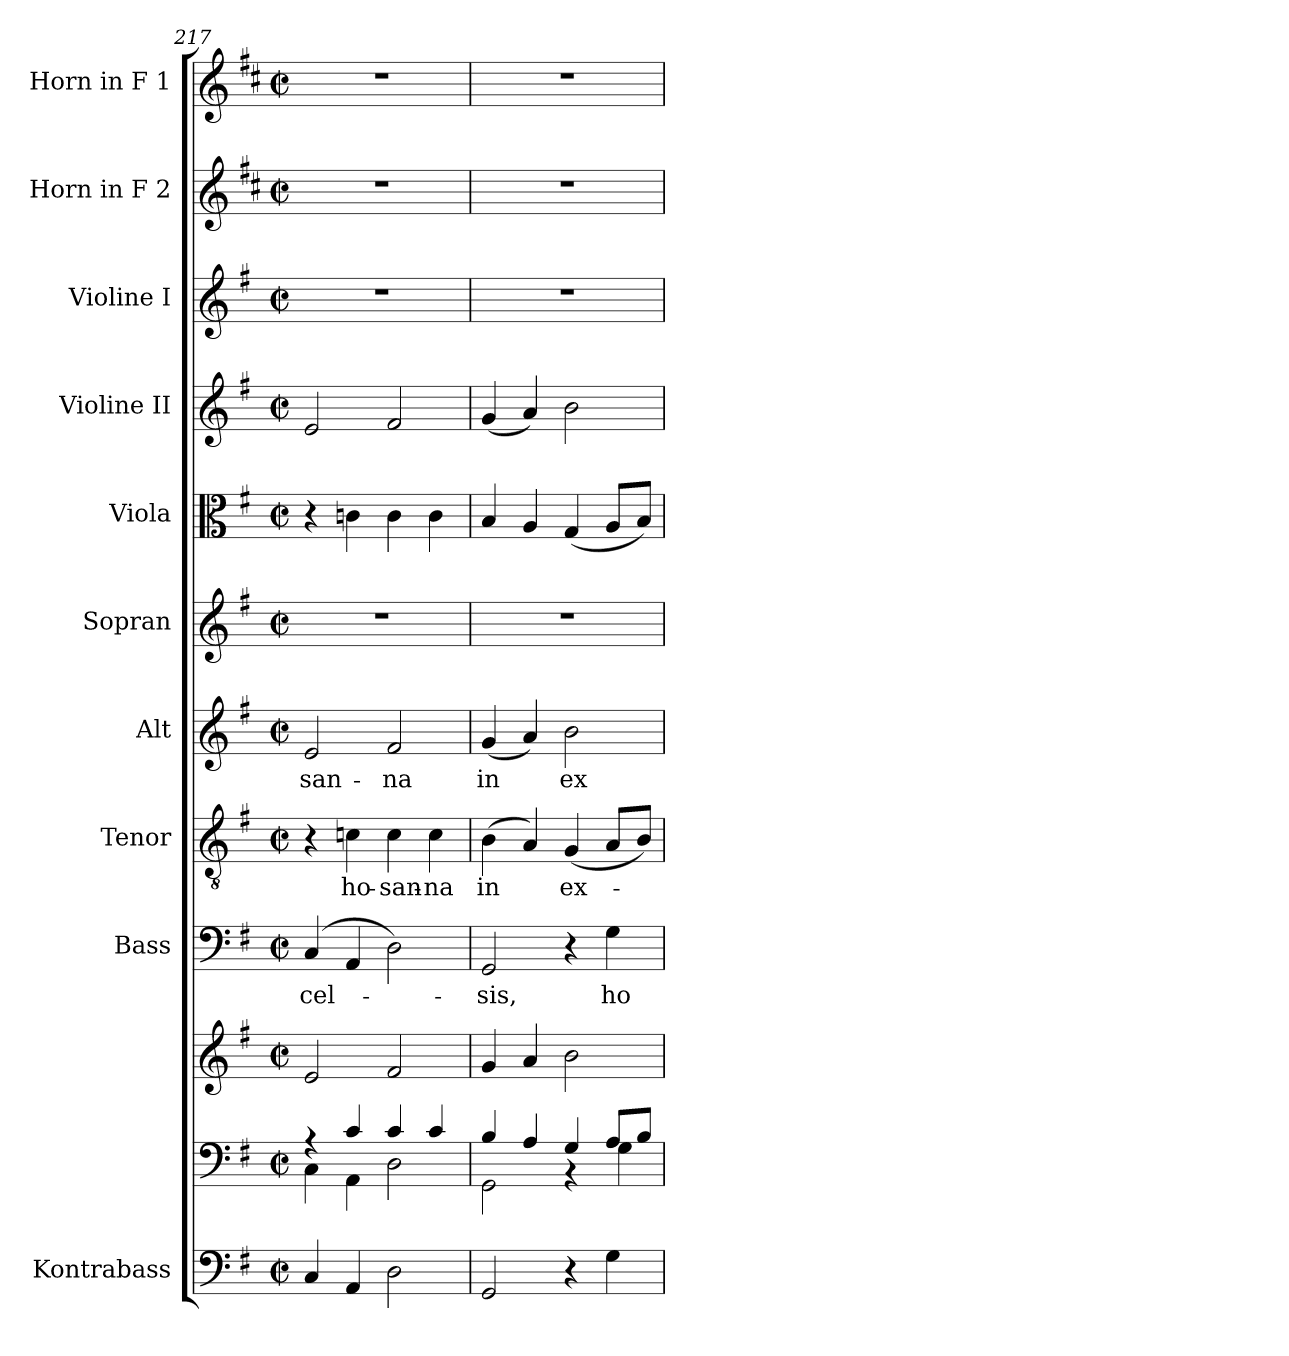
**kern	**kern	**kern	**kern	**text	**kern	**text	**kern	**text	**kern	**kern	**kern	**kern	**kern	**kern
*part11	*part10	*part10	*part9	*part9	*part8	*part8	*part7	*part7	*part6	*part5	*part4	*part3	*part2	*part1
*staff12	*staff11	*staff10	*staff9	*staff9	*staff8	*staff8	*staff7	*staff7	*staff6	*staff5	*staff4	*staff3	*staff2	*staff1
*I"Kontrabass	*	*	*I"Bass	*	*I"Tenor	*	*I"Alt	*	*I"Sopran	*I"Viola	*I"Violine II	*I"Violine I	*I"Horn in F 2	*I"Horn in F 1
*I'Kb.	*	*	*I'B.	*	*I'T.	*	*I'A.	*	*I'S.	*I'Vla.	*I'Vl. II	*I'Vl. I	*	*
*clefF4	*clefF4	*clefG2	*clefF4	*	*clefGv2	*	*clefG2	*	*clefG2	*clefC3	*clefG2	*clefG2	*clefG2	*clefG2
*ITrd7c12	*	*	*	*	*	*	*	*	*	*	*	*	*ITrd4c7	*ITrd4c7
*k[f#]	*k[f#]	*k[f#]	*k[f#]	*	*k[f#]	*	*k[f#]	*	*k[f#]	*k[f#]	*k[f#]	*k[f#]	*k[f#]	*k[f#]
*G:	*G:	*G:	*G:	*	*G:	*	*G:	*	*G:	*G:	*G:	*G:	*G:	*G:
*M2/2	*M2/2	*M2/2	*M2/2	*	*M2/2	*	*M2/2	*	*M2/2	*M2/2	*M2/2	*M2/2	*M2/2	*M2/2
*met(c|)	*met(c|)	*met(c|)	*met(c|)	*	*met(c|)	*	*met(c|)	*	*met(c|)	*met(c|)	*met(c|)	*met(c|)	*met(c|)	*met(c|)
=217	=217	=217	=217	=217	=217	=217	=217	=217	=217	=217	=217	=217	=217	=217
*	*^	*	*	*	*	*	*	*	*	*	*	*	*	*
!	!	!	!	!	!LO:LY:b	!	!	!	!LO:LY:b	!	!	!	!	!	!
4CC/	4rA	4C\	2e/	(4C/	-cel-	4r	.	2e/	-san-	1r	4r	2e/	1r	1r	1r
!	!	!	!	!	!	!	!LO:LY:b	!	!	!	!	!	!	!	!
4AAA/	4c/	4AA\	.	4AA/	.	4cn\	ho-	.	.	.	4cn\	.	.	.	.
!	!	!	!	!	!	!	!LO:LY:b	!	!LO:LY:b	!	!	!	!	!	!
2DD\	4c/	2D\	2f#/	2D\)	.	4c\	-san-	2f#/	-na	.	4c\	2f#/	.	.	.
!	!	!	!	!	!	!	!LO:LY:b	!	!	!	!	!	!	!	!
.	4c/	.	.	.	.	4c\	-na	.	.	.	4c\	.	.	.	.
=218	=218	=218	=218	=218	=218	=218	=218	=218	=218	=218	=218	=218	=218	=218	=218
!	!	!	!	!	!LO:LY:b	!	!LO:LY:b	!	!LO:LY:b	!	!	!	!	!	!
2GGG/	4B/	2GG\	4g/	2GG/	-sis,	(>4B\	in	(<4g/	in	1r	4B/	(<4g/	1r	1r	1r
.	4A/	.	4a/	.	.	4A/)	.	4a/)	.	.	4A/	4a/)	.	.	.
!	!	!	!	!	!	!	!LO:LY:b	!	!LO:LY:b	!	!	!	!	!	!
4r	4G/	4rBB	2b\	4r	.	(<4G/	ex-	2b\	ex-	.	(<4G/	2b\	.	.	.
!	!	!	!	!	!LO:LY:b	!	!	!	!	!	!	!	!	!	!
4GG\	8A/L	4G\	.	4G\	ho-	8A/L	.	.	.	.	8A/L	.	.	.	.
.	8B/J	.	.	.	.	8B/J)	.	.	.	.	8B/J)	.	.	.	.
*	*v	*v	*	*	*	*	*	*	*	*	*	*	*	*	*
=	=	=	=	=	=	=	=	=	=	=	=	=	=	=
*-	*-	*-	*-	*-	*-	*-	*-	*-	*-	*-	*-	*-	*-	*-
